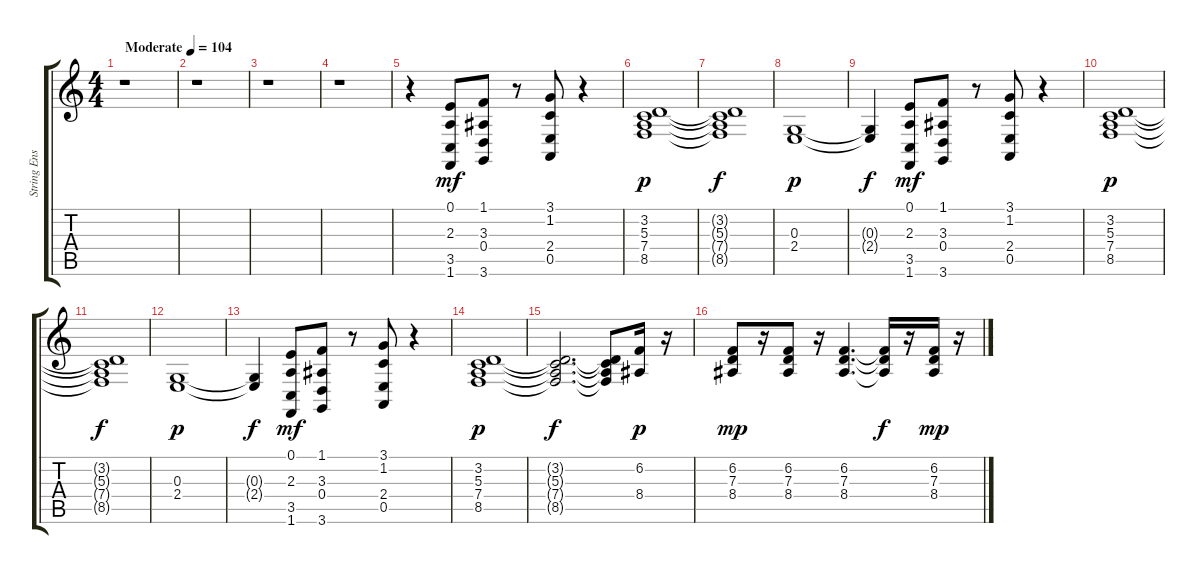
\track ("String Ensemble 1" "String Ens") {instrument stringensemble1}
\staff {score tabs}
\tuning (E4 B3 G3 D3 A2 E2) {hide}
\ts (4 4)
\tempo (104 "Moderate")
\clef g2
\ks c
r.1{dy mf instrument stringensemble1} |
r.1 |
r.1 |
r.1 |
r.4 (0.1 2.3 3.5 1.6).8 (1.1 3.3 0.4 3.6).8 r.8 (3.1 1.2 2.4 0.5).8 r.4 |
(3.2 5.3 7.4 8.5).1{dy p} |
(3.2{t} 5.3{t} 7.4{t} 8.5{t}).1{dy f} |
(0.3 2.4).1{dy p} |
(0.3{t} 2.4{t}).4{dy f} (0.1 2.3 3.5 1.6).8{dy mf} (1.1 3.3 0.4 3.6).8 r.8 (3.1 1.2 2.4 0.5).8 r.4 |
(3.2 5.3 7.4 8.5).1{dy p} |
(3.2{t} 5.3{t} 7.4{t} 8.5{t}).1{dy f} |
(0.3 2.4).1{dy p} |
(0.3{t} 2.4{t}).4{dy f} (0.1 2.3 3.5 1.6).8{dy mf} (1.1 3.3 0.4 3.6).8 r.8 (3.1 1.2 2.4 0.5).8 r.4 |
(3.2 5.3 7.4 8.5).1{dy p} |
(3.2{t} 5.3{t} 7.4{t} 8.5{t}).2{d dy f} (3.2{t} 5.3{t} 7.4{t} 8.5{t}).8 (6.2 8.4).16{dy p} r.16 |
(6.2 7.3 8.4).8{dy mp} r.16 (6.2 7.3 8.4).8 r.16 (6.2 7.3 8.4).4{d} (6.2{t} 7.3{t} 8.4{t}).16{dy f} r.16 (6.2 7.3 8.4).16{dy mp} r.16
